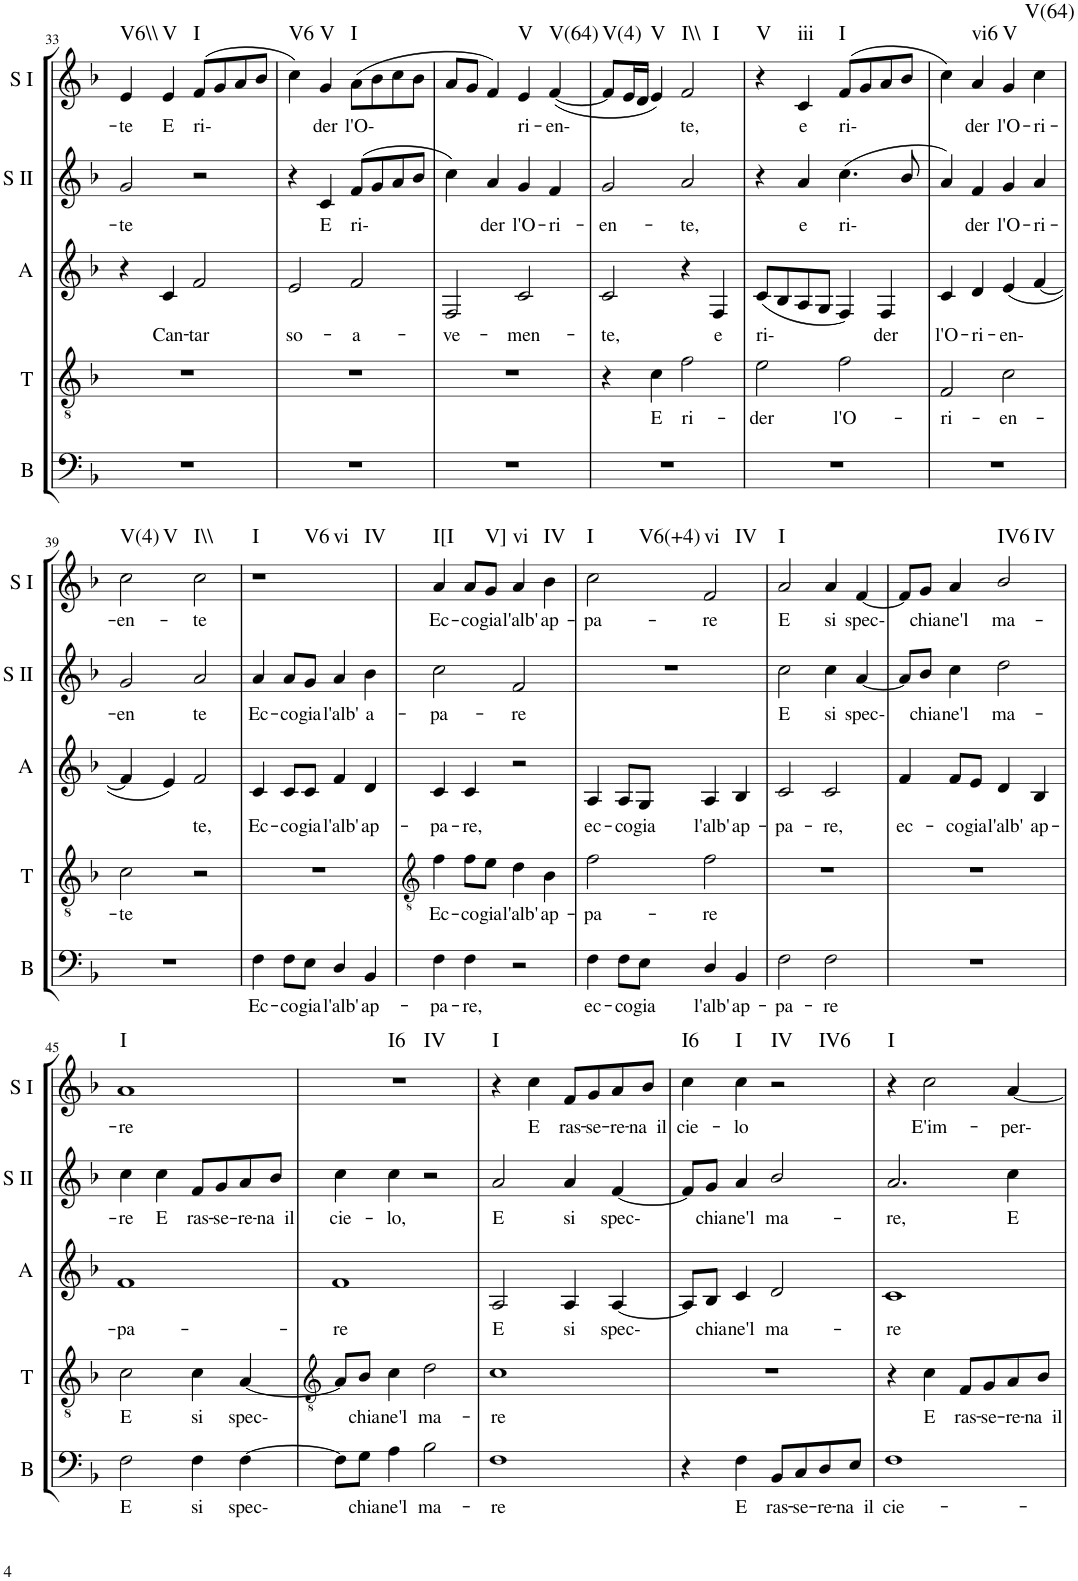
**kern	**text	**kern	**text	**kern	**text	**kern	**text	**kern	**text	**harte
*part5	*part5	*part4	*part4	*part3	*part3	*part2	*part2	*part1	*part1	*part1
*staff5	*staff5	*staff4	*staff4	*staff3	*staff3	*staff2	*staff2	*staff1	*staff1	*
*I"Bass	*	*I"Tenor	*	*I"Alto	*	*I"Soprano II	*	*I"Soprano I	*	*
*I'B	*	*I'T	*	*I'A	*	*I'S II	*	*I'S I	*	*
!!LO:PB:g=z
*clefF4	*	*clefGv2	*	*clefG2	*	*clefG2	*	*clefG2	*	*
*k[b-]	*	*k[b-]	*	*k[b-]	*	*k[b-]	*	*k[b-]	*	*
*F:	*	*F:	*	*F:	*	*F:	*	*F:	*	*
*M4/4	*	*M4/4	*	*M4/4	*	*M4/4	*	*M4/4	*	*
=33	=33	=33	=33	=33	=33	=33	=33	=33	=33	=33
!	!	!	!	!	!	!	!LO:LY:b	!	!LO:LY:b	!LO:H:kt=V6\\
1r	.	1r	.	4r	.	2g/	-te	4e/	-te	N
!	!	!	!	!	!LO:LY:b	!	!	!	!LO:LY:b	!LO:H:kt=V
.	.	.	.	4c/	Can-	.	.	4e/	E	N
!	!	!	!	!	!LO:LY:b	!	!	!	!LO:LY:b	!LO:H:kt=I
.	.	.	.	2f/	-tar	2r	.	(8f/L	ri-	N
.	.	.	.	.	.	.	.	8g/	.	.
.	.	.	.	.	.	.	.	8a/	.	.
.	.	.	.	.	.	.	.	8b-/J	.	.
=34	=34	=34	=34	=34	=34	=34	=34	=34	=34	=34
!	!	!	!	!	!LO:LY:b	!	!	!	!	!LO:H:kt=V6
1r	.	1r	.	2e/	so-	4r	.	4cc\)	.	N
!	!	!	!	!	!	!	!LO:LY:b	!	!LO:LY:b	!LO:H:kt=V
.	.	.	.	.	.	4c/	E	4g/	der	N
!	!	!	!	!	!LO:LY:b	!	!LO:LY:b	!	!LO:LY:b	!LO:H:kt=I
.	.	.	.	2f/	-a-	(8f/L	ri-	(8a\L	l'O-	N
.	.	.	.	.	.	8g/	.	8b-\	.	.
.	.	.	.	.	.	8a/	.	8cc\	.	.
.	.	.	.	.	.	8b-/J	.	8b-\J	.	.
=35	=35	=35	=35	=35	=35	=35	=35	=35	=35	=35
!	!	!	!	!	!LO:LY:b	!	!	!	!	!
1r	.	1r	.	2F/	-ve-	4cc\)	.	8a/L	.	.
.	.	.	.	.	.	.	.	8g/J	.	.
!	!	!	!	!	!	!	!LO:LY:b	!	!	!
.	.	.	.	.	.	4a/	der	4f/)	.	.
!	!	!	!	!	!LO:LY:b	!	!LO:LY:b	!	!LO:LY:b	!LO:H:kt=V
.	.	.	.	2c/	-men-	4g/	l'O-	4e/	ri-	N
!	!	!	!	!	!	!	!LO:LY:b	!	!LO:LY:b	!LO:H:kt=V(64)
.	.	.	.	.	.	4f/	-ri-	([4f/	-en-	N
=36	=36	=36	=36	=36	=36	=36	=36	=36	=36	=36
!	!	!	!	!	!LO:LY:b	!	!LO:LY:b	!	!	!LO:H:kt=V(4)
1r	.	4r	.	2c/	-te,	2g/	-en-	8f/L]	.	N
.	.	.	.	.	.	.	.	16e/L	.	.
.	.	.	.	.	.	.	.	16d/JJ	.	.
!	!	!	!LO:LY:b	!	!	!	!	!	!	!LO:H:kt=V
.	.	4c\	E	.	.	.	.	4e/)	.	N
!	!	!	!LO:LY:b	!	!	!	!LO:LY:b	!	!LO:LY:b	!LO:H:n=1:kt=I\\
!	!	!	!	!	!	!	!	!	!	!LO:H:n=2:kt=I
.	.	2f\	ri-	4r	.	2a/	-te,	2f/	te,	N N
!	!	!	!	!	!LO:LY:b	!	!	!	!	!
.	.	.	.	4F/	e	.	.	.	.	.
=37	=37	=37	=37	=37	=37	=37	=37	=37	=37	=37
!	!	!	!LO:LY:b	!	!LO:LY:b	!	!	!	!	!LO:H:kt=V
1r	.	2e\	-der	(8c/L	ri-	4r	.	4r	.	N
.	.	.	.	8B-/	.	.	.	.	.	.
!	!	!	!	!	!	!	!LO:LY:b	!	!LO:LY:b	!LO:H:kt=iii
.	.	.	.	8A/	.	4a/	e	4c/	e	N
.	.	.	.	8G/J	.	.	.	.	.	.
!	!	!	!LO:LY:b	!	!	!	!LO:LY:b	!	!LO:LY:b	!LO:H:kt=I
.	.	2f\	l'O-	4F/)	.	(4.cc\	ri-	(8f/L	ri-	N
.	.	.	.	.	.	.	.	8g/	.	.
!	!	!	!	!	!LO:LY:b	!	!	!	!	!
.	.	.	.	4F/	der	.	.	8a/	.	.
.	.	.	.	.	.	8b-/	.	8b-/J	.	.
=38	=38	=38	=38	=38	=38	=38	=38	=38	=38	=38
!	!	!	!LO:LY:b	!	!LO:LY:b	!	!	!	!	!
1r	.	2F/	-ri-	4c/	l'O-	4a/)	.	4cc\)	.	.
!	!	!	!	!	!LO:LY:b	!	!LO:LY:b	!	!LO:LY:b	!LO:H:kt=vi6
.	.	.	.	4d/	-ri-	4f/	der	4a/	der	N
!	!	!	!LO:LY:b	!	!LO:LY:b	!	!LO:LY:b	!	!LO:LY:b	!LO:H:kt=V
.	.	2c\	-en-	(4e/	-en-	4g/	l'O-	4g/	l'O-	N
!	!	!	!	!	!	!	!LO:LY:b	!	!LO:LY:b	!LO:H:kt=V(64)
.	.	.	.	[4f/	.	4a/	-ri-	4cc\	-ri-	N
!!LO:LB:g=z
=39	=39	=39	=39	=39	=39	=39	=39	=39	=39	=39
!	!	!	!LO:LY:b	!	!	!	!LO:LY:b	!	!LO:LY:b	!LO:H:n=1:kt=V(4)
!	!	!	!	!	!	!	!	!	!	!LO:H:n=2:kt=V
1r	.	2c\	-te	4f/]	.	2g/	-en	2cc\	-en-	N N
.	.	.	.	4e/)	.	.	.	.	.	.
!	!	!	!	!	!LO:LY:b	!	!LO:LY:b	!	!LO:LY:b	!LO:H:kt=I\\
.	.	2r	.	2f/	te,	2a/	te	2cc\	-te	N
=40	=40	=40	=40	=40	=40	=40	=40	=40	=40	=40
!	!LO:LY:b	!	!	!	!LO:LY:b	!	!LO:LY:b	!	!	!LO:H:n=1:kt=I
!	!	!	!	!	!	!	!	!	!	!LO:H:n=2:kt=V6
!	!	!	!	!	!	!	!	!	!	!LO:H:n=3:kt=vi
!	!	!	!	!	!	!	!	!	!	!LO:H:n=4:kt=IV
4F\	Ec-	1r	.	4c/	Ec-	4a/	Ec-	1r	.	N N N N
!	!LO:LY:b	!	!	!	!LO:LY:b	!	!LO:LY:b	!	!	!
8F\L	-co	.	.	8c/L	-co	8a/L	-co	.	.	.
!	!LO:LY:b	!	!	!	!LO:LY:b	!	!LO:LY:b	!	!	!
8E\J	gia	.	.	8c/J	gia	8g/J	gia	.	.	.
!	!LO:LY:b	!	!	!	!LO:LY:b	!	!LO:LY:b	!	!	!
4D/	l'alb'	.	.	4f/	l'alb'	4a/	l'alb'	.	.	.
!	!LO:LY:b	!	!	!	!LO:LY:b	!	!LO:LY:b	!	!	!
4BB-/	ap-	.	.	4d/	ap-	4b-\	a-	.	.	.
=41	=41	=41	=41	=41	=41	=41	=41	=41	=41	=41
*	*	*clefGv2	*	*	*	*	*	*	*	*
!	!LO:LY:b	!	!LO:LY:b	!	!LO:LY:b	!	!LO:LY:b	!	!LO:LY:b	!LO:H:kt=I[I
4F\	-pa-	4f\	Ec-	4c/	-pa-	2cc\	-pa-	4a/	Ec-	N
!	!LO:LY:b	!	!LO:LY:b	!	!LO:LY:b	!	!	!	!LO:LY:b	!
4F\	-re,	8f\L	-co	4c/	-re,	.	.	8a/L	-co	.
!	!	!	!LO:LY:b	!	!	!	!	!	!LO:LY:b	!LO:H:kt=V]
.	.	8e\J	gia	.	.	.	.	8g/J	gia	N
!	!	!	!LO:LY:b	!	!	!	!LO:LY:b	!	!LO:LY:b	!LO:H:kt=vi
2r	.	4d\	l'alb'	2r	.	2f/	-re	4a/	l'alb'	N
!	!	!	!LO:LY:b	!	!	!	!	!	!LO:LY:b	!LO:H:kt=IV
.	.	4B-\	ap-	.	.	.	.	4b-\	ap-	N
=42	=42	=42	=42	=42	=42	=42	=42	=42	=42	=42
!	!LO:LY:b	!	!LO:LY:b	!	!LO:LY:b	!	!	!	!LO:LY:b	!LO:H:n=1:kt=I
!	!	!	!	!	!	!	!	!	!	!LO:H:n=2:kt=V6(+4)
4F\	ec-	2f\	-pa-	4A/	ec-	1r	.	2cc\	-pa-	N N
!	!LO:LY:b	!	!	!	!LO:LY:b	!	!	!	!	!
8F\L	-co	.	.	8A/L	-co	.	.	.	.	.
!	!LO:LY:b	!	!	!	!LO:LY:b	!	!	!	!	!
8E\J	gia	.	.	8G/J	gia	.	.	.	.	.
!	!LO:LY:b	!	!LO:LY:b	!	!LO:LY:b	!	!	!	!LO:LY:b	!LO:H:n=1:kt=vi
!	!	!	!	!	!	!	!	!	!	!LO:H:n=2:kt=IV
4D/	l'alb'	2f\	-re	4A/	l'alb'	.	.	2f/	-re	N N
!	!LO:LY:b	!	!	!	!LO:LY:b	!	!	!	!	!
4BB-/	ap-	.	.	4B-/	ap-	.	.	.	.	.
=43	=43	=43	=43	=43	=43	=43	=43	=43	=43	=43
!	!LO:LY:b	!	!	!	!LO:LY:b	!	!LO:LY:b	!	!LO:LY:b	!LO:H:kt=I
2F\	-pa-	1r	.	2c/	-pa-	2cc\	E	2a/	E	N
!	!LO:LY:b	!	!	!	!LO:LY:b	!	!LO:LY:b	!	!LO:LY:b	!
2F\	-re	.	.	2c/	-re,	4cc\	si	4a/	si	.
!	!	!	!	!	!	!	!LO:LY:b	!	!LO:LY:b	!
.	.	.	.	.	.	[4a/	spec-	[4f/	spec-	.
=44	=44	=44	=44	=44	=44	=44	=44	=44	=44	=44
!	!	!	!	!	!LO:LY:b	!	!	!	!	!
1r	.	1r	.	4f/	ec-	8a/L]	.	8f/L]	.	.
!	!	!	!	!	!	!	!LO:LY:b	!	!LO:LY:b	!
.	.	.	.	.	.	8b-/J	chia	8g/J	chia	.
!	!	!	!	!	!LO:LY:b	!	!LO:LY:b	!	!LO:LY:b	!
.	.	.	.	8f/L	-co	4cc\	ne'l	4a/	ne'l	.
!	!	!	!	!	!LO:LY:b	!	!	!	!	!
.	.	.	.	8e/J	gia	.	.	.	.	.
!	!	!	!	!	!LO:LY:b	!	!LO:LY:b	!	!LO:LY:b	!LO:H:n=1:kt=IV6
!	!	!	!	!	!	!	!	!	!	!LO:H:n=2:kt=IV
.	.	.	.	4d/	l'alb'	2dd\	ma-	2b-/	ma-	N N
!	!	!	!	!	!LO:LY:b	!	!	!	!	!
.	.	.	.	4B-/	ap-	.	.	.	.	.
!!LO:LB:g=z
=45	=45	=45	=45	=45	=45	=45	=45	=45	=45	=45
!	!LO:LY:b	!	!LO:LY:b	!	!LO:LY:b	!	!LO:LY:b	!	!LO:LY:b	!LO:H:kt=I
2F\	E	2c\	E	1f	-pa-	4cc\	-re	1a	-re	N
!	!	!	!	!	!	!	!LO:LY:b	!	!	!
.	.	.	.	.	.	4cc\	E	.	.	.
!	!LO:LY:b	!	!LO:LY:b	!	!	!	!LO:LY:b	!	!	!
4F\	si	4c\	si	.	.	8f/L	ras-	.	.	.
!	!	!	!	!	!	!	!LO:LY:b	!	!	!
.	.	.	.	.	.	8g/	-se-	.	.	.
!	!LO:LY:b	!	!LO:LY:b	!	!	!	!LO:LY:b	!	!	!
[4F\	spec-	[4A/	spec-	.	.	8a/	-re-	.	.	.
!	!	!	!	!	!	!	!LO:LY:b	!	!	!
.	.	.	.	.	.	8b-/J	-na il	.	.	.
=46	=46	=46	=46	=46	=46	=46	=46	=46	=46	=46
*	*	*clefGv2	*	*	*	*	*	*	*	*
!	!	!	!	!	!LO:LY:b	!	!LO:LY:b	!	!	!LO:H:n=1:kt=I6
!	!	!	!	!	!	!	!	!	!	!LO:H:n=2:kt=IV
8F\L]	.	8A/L]	.	1f	-re	4cc\	cie-	1r	.	N N
!	!LO:LY:b	!	!LO:LY:b	!	!	!	!	!	!	!
8G\J	chia	8B-/J	chia	.	.	.	.	.	.	.
!	!LO:LY:b	!	!LO:LY:b	!	!	!	!LO:LY:b	!	!	!
4A\	ne'l	4c\	ne'l	.	.	4cc\	-lo,	.	.	.
!	!LO:LY:b	!	!LO:LY:b	!	!	!	!	!	!	!
2B-\	ma-	2d\	ma-	.	.	2r	.	.	.	.
=47	=47	=47	=47	=47	=47	=47	=47	=47	=47	=47
!	!LO:LY:b	!	!LO:LY:b	!	!LO:LY:b	!	!LO:LY:b	!	!	!LO:H:kt=I
1F	-re	1c	-re	2A/	E	2a/	E	4r	.	N
!	!	!	!	!	!	!	!	!	!LO:LY:b	!
.	.	.	.	.	.	.	.	4cc\	E	.
!	!	!	!	!	!LO:LY:b	!	!LO:LY:b	!	!LO:LY:b	!
.	.	.	.	4A/	si	4a/	si	8f/L	ras-	.
!	!	!	!	!	!	!	!	!	!LO:LY:b	!
.	.	.	.	.	.	.	.	8g/	-se-	.
!	!	!	!	!	!LO:LY:b	!	!LO:LY:b	!	!LO:LY:b	!
.	.	.	.	[4A/	spec-	[4f/	spec-	8a/	-re-	.
!	!	!	!	!	!	!	!	!	!LO:LY:b	!
.	.	.	.	.	.	.	.	8b-/J	-na il	.
=48	=48	=48	=48	=48	=48	=48	=48	=48	=48	=48
!	!	!	!	!	!	!	!	!	!LO:LY:b	!LO:H:kt=I6
4r	.	1r	.	8A/L]	.	8f/L]	.	4cc\	cie-	N
!	!	!	!	!	!LO:LY:b	!	!LO:LY:b	!	!	!
.	.	.	.	8B-/J	chia	8g/J	chia	.	.	.
!	!LO:LY:b	!	!	!	!LO:LY:b	!	!LO:LY:b	!	!LO:LY:b	!LO:H:kt=I
4F\	E	.	.	4c/	ne'l	4a/	ne'l	4cc\	-lo	N
!	!LO:LY:b	!	!	!	!LO:LY:b	!	!LO:LY:b	!	!	!LO:H:n=1:kt=IV
!	!	!	!	!	!	!	!	!	!	!LO:H:n=2:kt=IV6
8BB-/L	ras-	.	.	2d/	ma-	2b-/	ma-	2r	.	N N
!	!LO:LY:b	!	!	!	!	!	!	!	!	!
8C/	-se-	.	.	.	.	.	.	.	.	.
!	!LO:LY:b	!	!	!	!	!	!	!	!	!
8D/	-re-	.	.	.	.	.	.	.	.	.
!	!LO:LY:b	!	!	!	!	!	!	!	!	!
8E/J	-na il	.	.	.	.	.	.	.	.	.
=49	=49	=49	=49	=49	=49	=49	=49	=49	=49	=49
!	!LO:LY:b	!	!	!	!LO:LY:b	!	!LO:LY:b	!	!	!LO:H:kt=I
1F	cie-	4r	.	1c	-re	2.a/	-re,	4r	.	N
!	!	!	!LO:LY:b	!	!	!	!	!	!LO:LY:b	!
.	.	4c\	E	.	.	.	.	2cc\	E'im-	.
!	!	!	!LO:LY:b	!	!	!	!	!	!	!
.	.	8F/L	ras-	.	.	.	.	.	.	.
!	!	!	!LO:LY:b	!	!	!	!	!	!	!
.	.	8G/	-se-	.	.	.	.	.	.	.
!	!	!	!LO:LY:b	!	!	!	!LO:LY:b	!	!LO:LY:b	!
.	.	8A/	-re-	.	.	4cc\	E	[4a/	-per-	.
!	!	!	!LO:LY:b	!	!	!	!	!	!	!
.	.	8B-/J	-na il	.	.	.	.	.	.	.
=	=	=	=	=	=	=	=	=	=	=
*-	*-	*-	*-	*-	*-	*-	*-	*-	*-	*-
